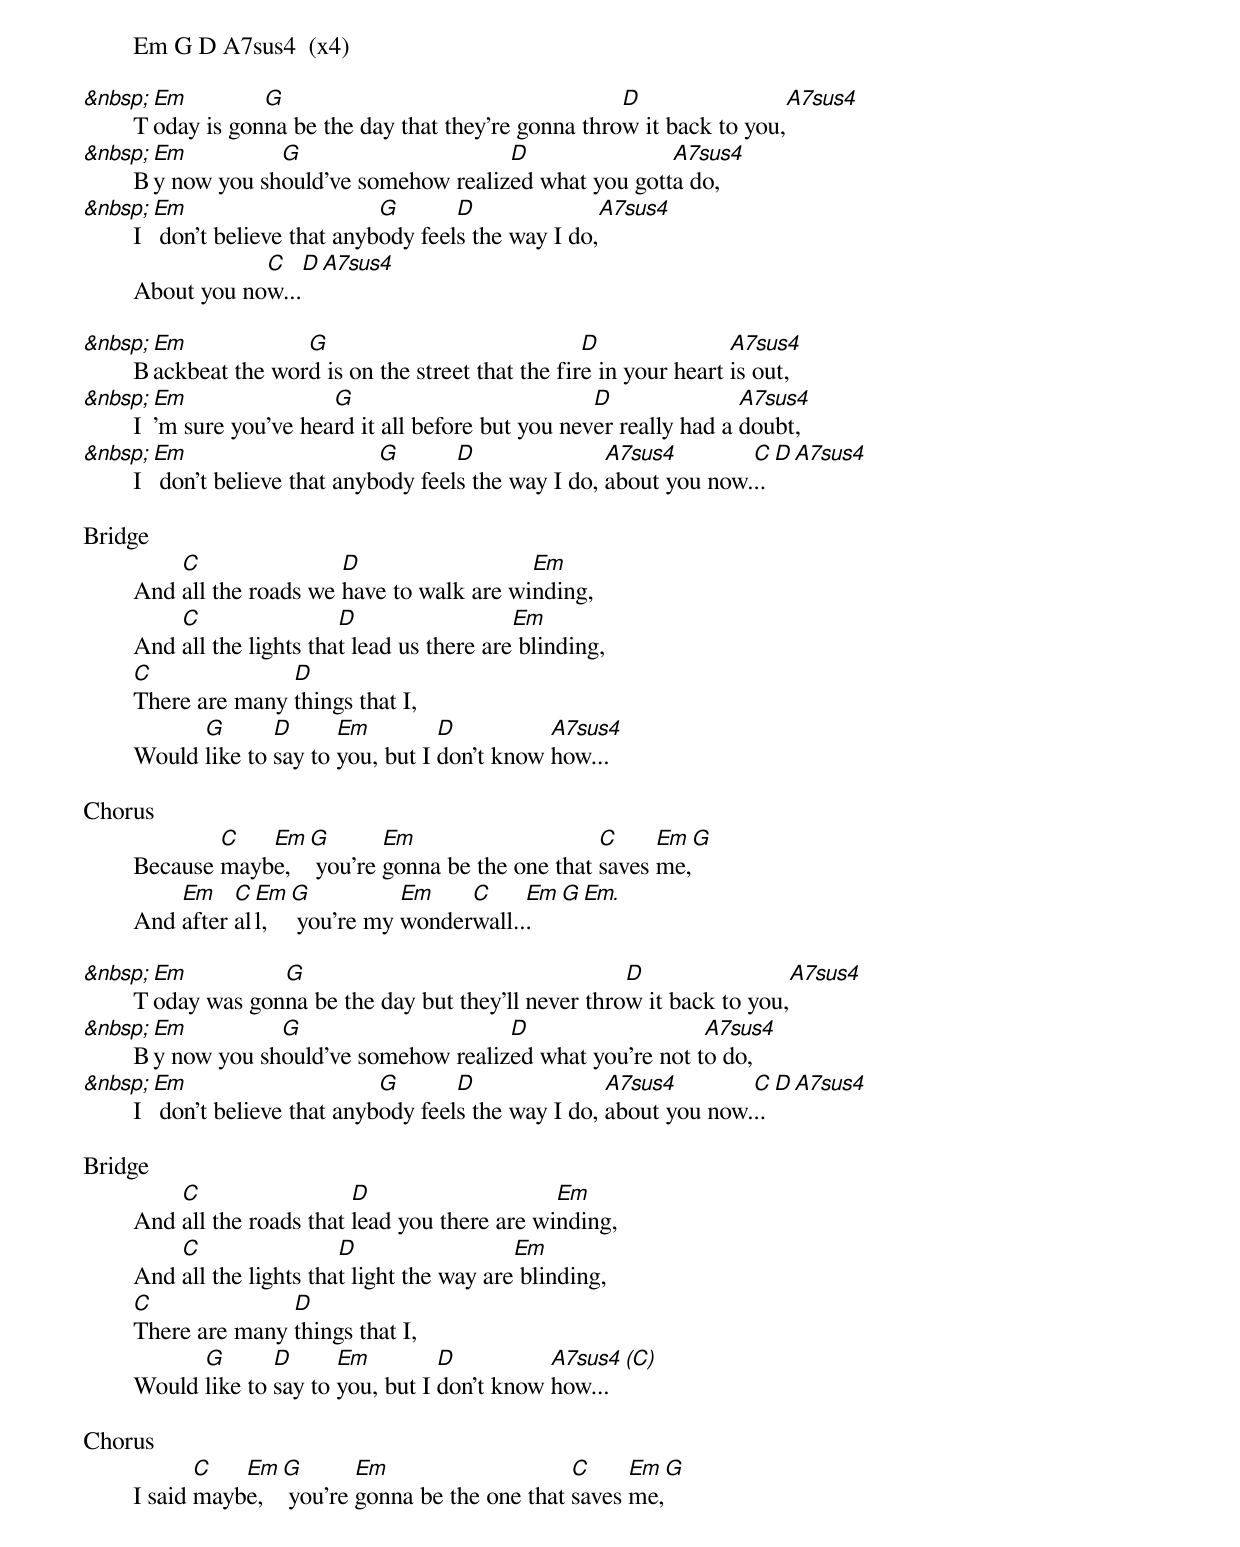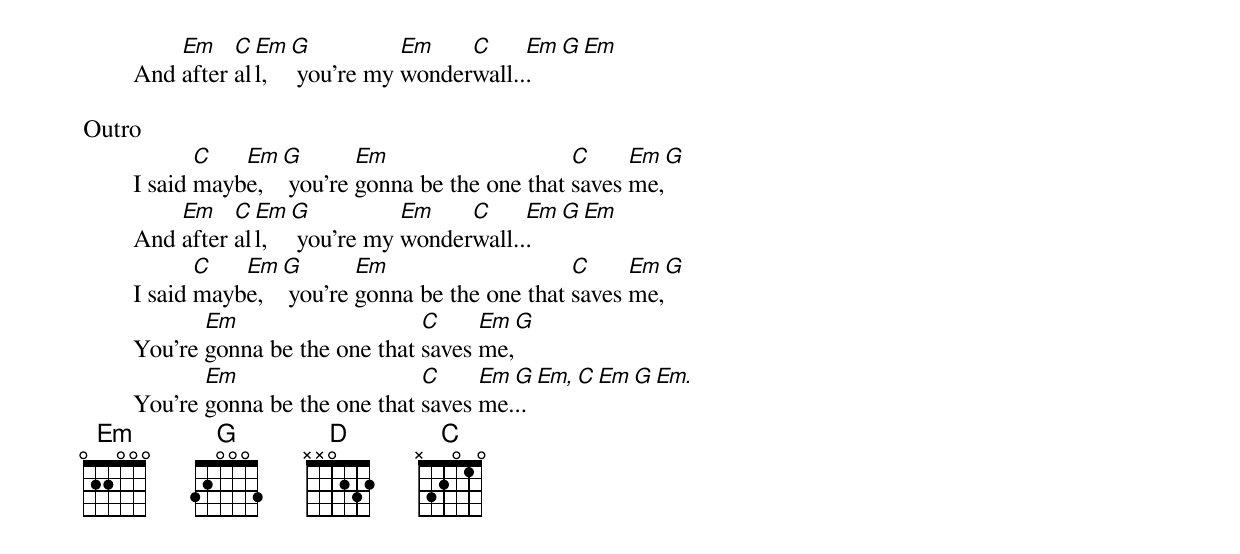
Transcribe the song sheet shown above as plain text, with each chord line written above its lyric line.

	Em G D A7sus4  (x4)

&nbsp;   Em         G		 		         D                      A7sus4
	Today is gonna be the day that they're gonna throw it back to you,
&nbsp;   Em	     G			   D   	           A7sus4
	By now you should've somehow realized what you gotta do,
&nbsp;   Em 		         G       D	         A7sus4
	I don't believe that anybody feels the way I do,
		    C    D A7sus4
	About you now...

&nbsp;   Em             G                              D               A7sus4
	Backbeat the word is on the street that the fire in your heart is out,
&nbsp;   Em                G                           D               A7sus4
	I'm sure you've heard it all before but you never really had a doubt,
&nbsp;   Em 		         G       D 	         A7sus4        C    D A7sus4
	I don't believe that anybody feels the way I do, about you now...

Bridge
	    C                D   	        Em
	And all the roads we have to walk are winding,
	    C  		      D                  Em
	And all the lights that lead us there are blinding,
	C              D
	There are many things that I,
	      G       D      Em         D          A7sus4
	Would like to say to you, but I don't know how...

Chorus
	        C   Em G       Em                    C     Em G
	Because maybe,  you're gonna be the one that saves me,
	    Em    C Em G          Em    C     Em G Em.
	And after all,  you're my wonderwall...

&nbsp;   Em          G		 		         D                      A7sus4
	Today was gonna be the day but they'll never throw it back to you,
&nbsp;   Em 	     G			   D   	               A7sus4
	By now you should've somehow realized what you're not to do,
&nbsp;   Em 		         G       D 	         A7sus4        C    D A7sus4
	I don't believe that anybody feels the way I do, about you now...

Bridge
	    C                  D   	            Em
	And all the roads that lead you there are winding,
	    C  		      D                  Em
	And all the lights that light the way are blinding,
	C              D
	There are many things that I,
	      G       D      Em         D          A7sus4 (C)
	Would like to say to you, but I don't know how...

Chorus
	       C   Em G       Em                    C     Em G
	I said maybe,  you're gonna be the one that saves me,
	    Em    C Em G          Em    C     Em G Em
	And after all,  you're my wonderwall...

Outro
	       C   Em G       Em                    C     Em G
	I said maybe,  you're gonna be the one that saves me,
	    Em    C Em G          Em    C     Em G Em
	And after all,  you're my wonderwall...
	       C   Em G       Em                    C     Em G
	I said maybe,  you're gonna be the one that saves me,
	       Em                    C     Em G
	You're gonna be the one that saves me,
	       Em                    C     Em G Em, C Em G Em.
	You're gonna be the one that saves me...
